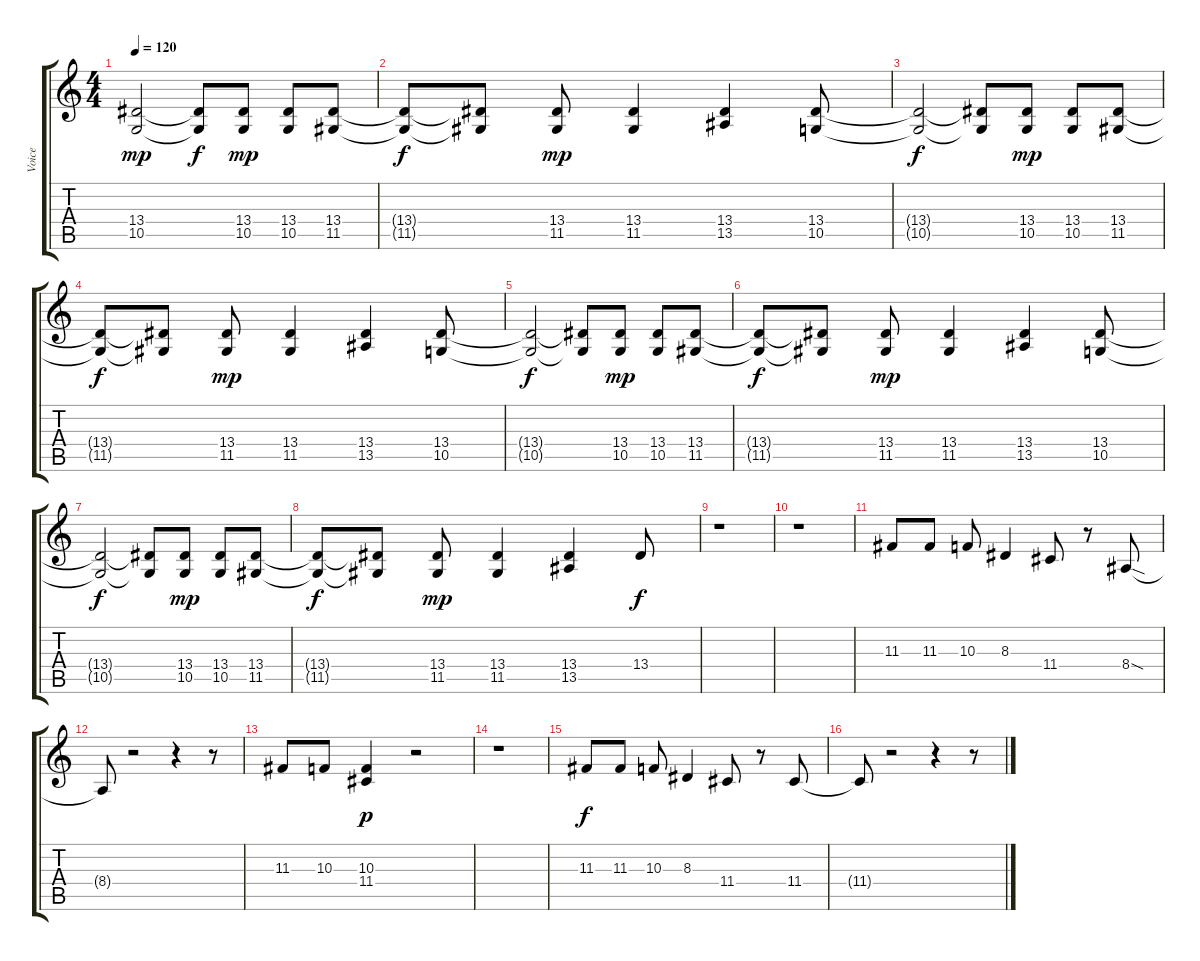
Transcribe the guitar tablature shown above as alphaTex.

\track ("Voice" "Voice") {instrument flute}
\staff {score tabs}
\tuning (E4 B3 G3 D3 A2 E2) {hide}
\ts (4 4)
\tempo 120
\clef g2
\ks c
(13.4 10.5).2{dy mp} (13.4{t} 10.5{t}).8{dy f} (13.4 10.5).8{dy mp} (13.4 10.5).8 (13.4 11.5).8 |
(13.4{t} 11.5{t}).8{dy f} (13.4{t} 11.5{t}).8 (13.4 11.5).8{dy mp} (13.4 11.5).4 (13.4 13.5).4 (13.4 10.5).8 |
(13.4{t} 10.5{t}).2{dy f} (13.4{t} 10.5{t}).8 (13.4 10.5).8{dy mp} (13.4 10.5).8 (13.4 11.5).8 |
(13.4{t} 11.5{t}).8{dy f} (13.4{t} 11.5{t}).8 (13.4 11.5).8{dy mp} (13.4 11.5).4 (13.4 13.5).4 (13.4 10.5).8 |
(13.4{t} 10.5{t}).2{dy f} (13.4{t} 10.5{t}).8 (13.4 10.5).8{dy mp} (13.4 10.5).8 (13.4 11.5).8 |
(13.4{t} 11.5{t}).8{dy f} (13.4{t} 11.5{t}).8 (13.4 11.5).8{dy mp} (13.4 11.5).4 (13.4 13.5).4 (13.4 10.5).8 |
(13.4{t} 10.5{t}).2{dy f} (13.4{t} 10.5{t}).8 (13.4 10.5).8{dy mp} (13.4 10.5).8 (13.4 11.5).8 |
(13.4{t} 11.5{t}).8{dy f} (13.4{t} 11.5{t}).8 (13.4 11.5).8{dy mp} (13.4 11.5).4 (13.4 13.5).4 13.4.8{dy f} |
r.1 |
r.1 |
11.3.8 11.3.8 10.3.8 8.3.4 11.4.8 r.8 8.4{sod}.8 |
8.4{t}.8 r.2 r.4 r.8 |
11.3.8 10.3.8 (10.3 11.4).4{dy p} r.2 |
r.1 |
11.3.8{dy f} 11.3.8 10.3.8 8.3.4 11.4.8 r.8 11.4.8 |
11.4{t}.8 r.2 r.4 r.8
